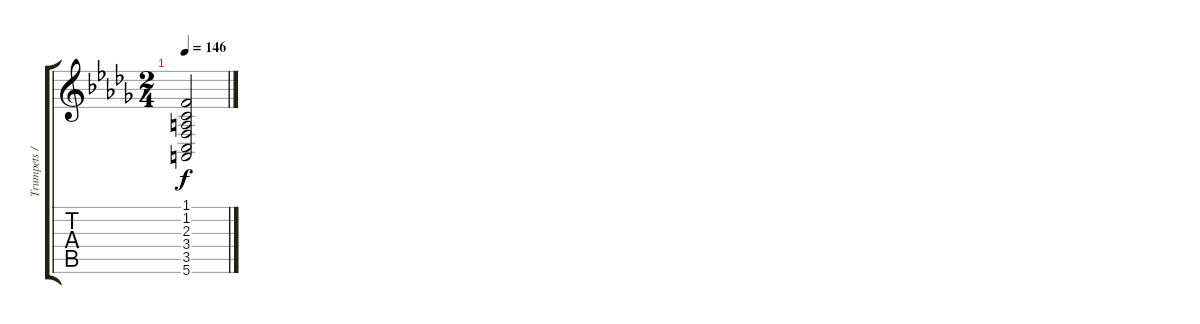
\track ("Trumpets / French Horn" "Trumpets /") {instrument brasssection}
\staff {score tabs}
\tuning (E4 B3 G3 D3 A2 E2) {hide}
\ts (2 4)
\tempo 146
\clef g2
\ks db
(1.1{t} 1.2{t} 2.3{t} 3.4{t} 3.5{t} 5.6{t}).2{dy f}
